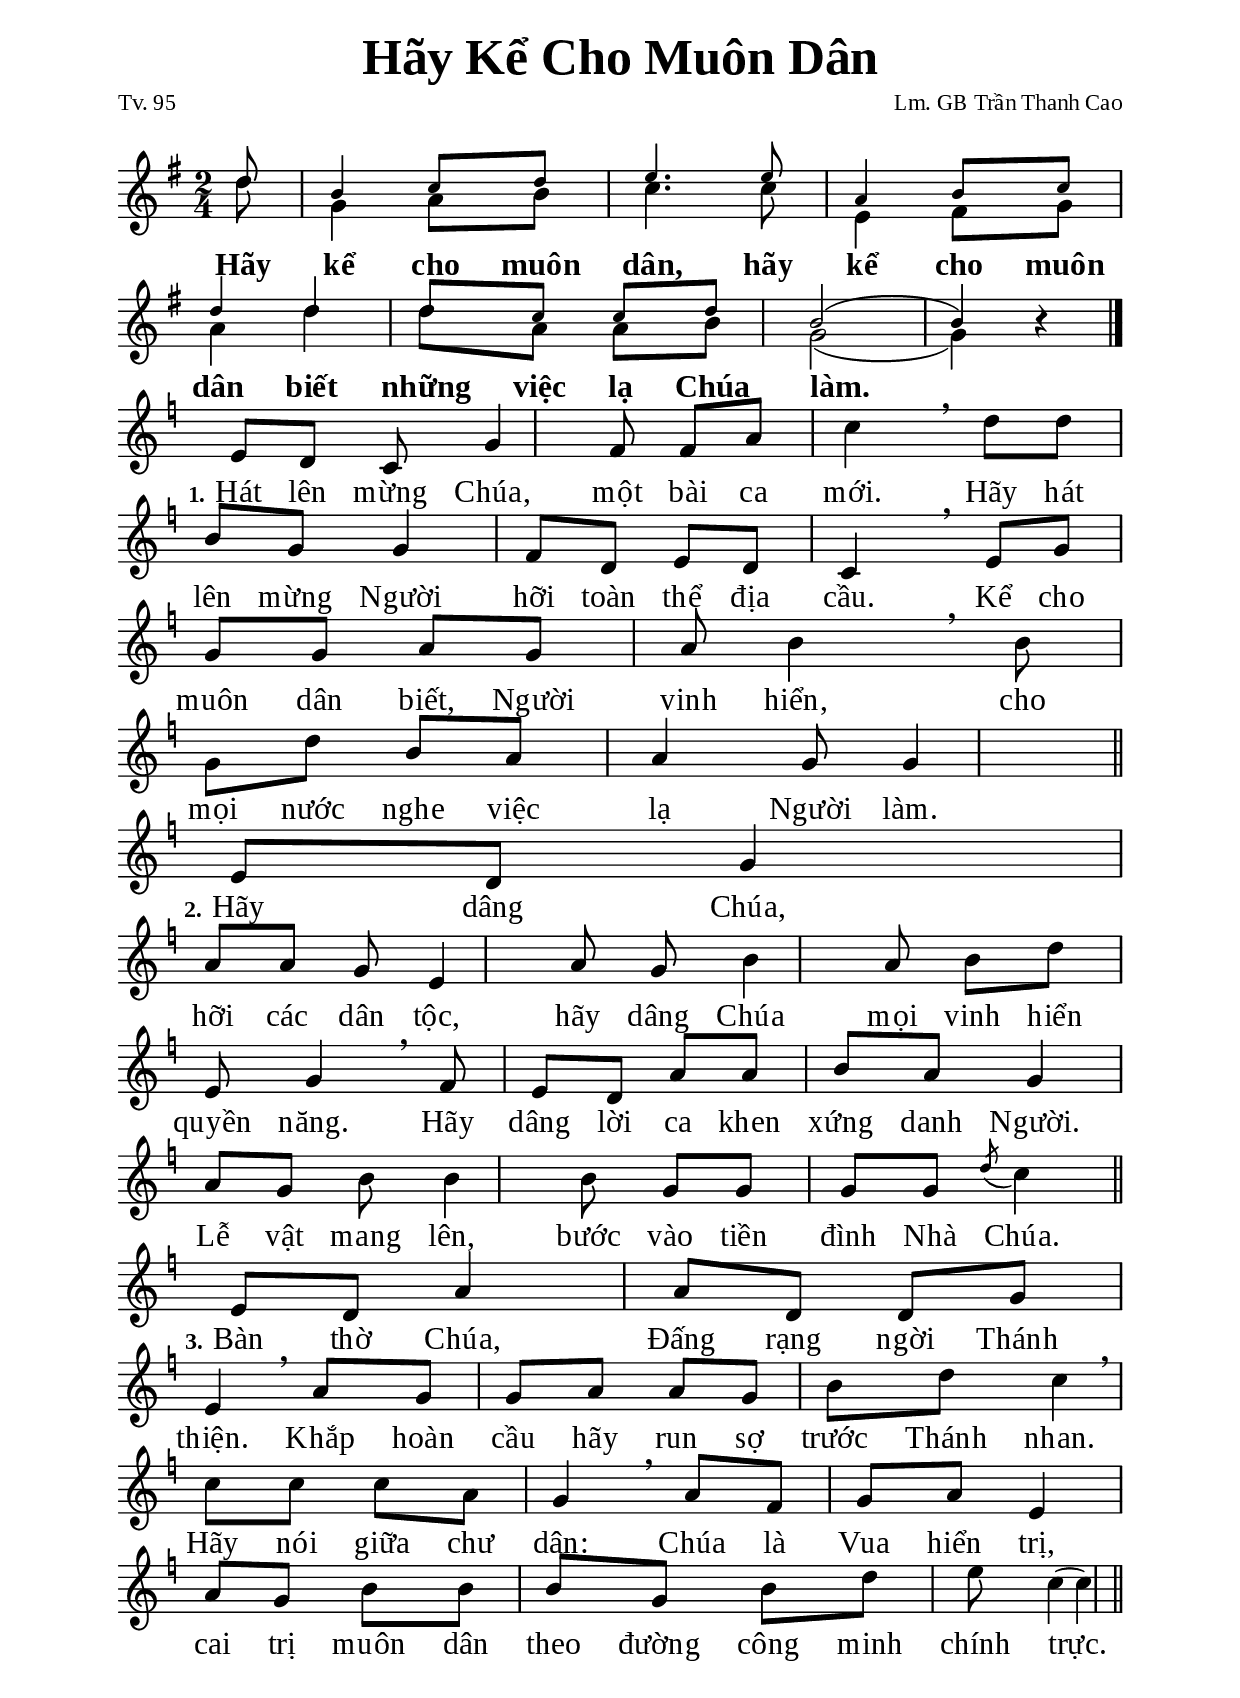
% Cài đặt chung
\version "2.20.0"
\include "english.ly"

\header {
  title = \markup { \fontsize #3 "Hãy Kể Cho Muôn Dân" }
  poet = "Tv. 95"
  composer = "Lm. GB Trần Thanh Cao"
  arranger = " "
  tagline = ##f
}

\paper {
  #(set-paper-size "a4")
  top-margin = 10\mm
  bottom-margin = 10\mm
  left-margin = 20\mm
  right-margin = 20\mm
  indent = #0
  #(define fonts
    (make-pango-font-tree
      "Liberation Serif"
      "Liberation Serif"
      "Liberation Serif"
      (/ 20 20)))
  page-count = #1
}

% Nhạc điệp khúc
nhacDiepKhucSop = \relative c'' {
  \partial 8 d8 |
  g,4 a8 b |
  c4. c8 |
  e,4 fs8 g |
  a4 d |
  d8 a a b |
  g2 ( |
  g4) r \bar "|."
}

nhacDiepKhucBas = \relative c'' {
  \partial 8 d8 |
  b4 c8 d |
  e4. e8 |
  a,4 b8 c |
  d4 d |
  d8 c c d |
  b2 ( |
  b4) r
}

% Nhạc phiên khúc
nhacPhienKhucMot = \relative c' {
  e8 d c g'4 f8 f a c4 \breathe
  d8 d b g g4 f8 d e d c4 \breathe
  e8 g g g a g a b4 \breathe
  b8 g d' b a a4 g8 g4 \bar "||"
}

nhacPhienKhucHai = \relative c' {
  e8 d g4 a8 a g e4 a8 g b4 a8 b d e, g4 \breathe
  f8 e d a' a b a g4
  a8 g b b4 b8 g g g g \acciaccatura d' c4 \bar "||"
}

nhacPhienKhucBa = \relative c' {
  e8 d a'4 a8 d, d g e4 \breathe
  a8 g g a a g b d c4 \breathe
  c8 c c a g4 \breathe
  a8 f g a e4 a8 g b b b g b d e c4 (c) \bar "||"
}

% Lời điệp khúc
loiDiepKhuc = \lyricmode {
  Hãy kể cho muôn dân,
  hãy kể cho muôn dân biết những việc lạ Chúa làm.
}

% Lời phiên khúc
loiPhienKhucMot = \lyricmode {
  \set stanza = #"1."
  Hát lên mừng Chúa, một bài ca mới.
  Hãy hát lên mừng Người hỡi toàn thể địa cầu.
  Kể cho muôn dân biết, Người vinh hiển,
  cho mọi nước nghe việc lạ Người làm.
}

loiPhienKhucHai = \lyricmode {
  \set stanza = #"2."
  Hãy dâng Chúa, hỡi các dân tộc,
  hãy dâng Chúa mọi vinh hiển quyền năng.
  Hãy dâng lời ca khen xứng danh Người.
  Lễ vật mang lên, bước vào tiền đình Nhà Chúa.
}

loiPhienKhucBa = \lyricmode {
  \set stanza = #"3."
  Bàn thờ Chúa, Đấng rạng ngời Thánh thiện.
  Khắp hoàn cầu hãy run sợ trước Thánh nhan.
  Hãy nói giữa chư dân:
  Chúa là Vua hiển trị,
  cai trị muôn dân theo đường công minh chính trực.
}


% Dàn trang
\score {
  \new ChoirStaff <<
    \new Staff = diepKhuc \with {
        \consists "Merge_rests_engraver"
        \magnifyStaff #(magstep +1)
      }
      <<
      \new Voice = beSop {
        \voiceTwo \key g \major \time 2/4 \nhacDiepKhucSop
      }
      \new Voice = beBas {
        \override NoteHead.font-size = #-2
        \voiceOne \key g \major \time 2/4 \nhacDiepKhucBas
      }
    >>
    \new Lyrics \lyricsto beSop \loiDiepKhuc
  >>
  \layout {
    \override Lyrics.LyricText.font-series = #'bold
    \override Lyrics.LyricText.font-size = #+3
    \override Lyrics.LyricSpace.minimum-distance = #4.0
    \override Score.BarNumber.break-visibility = ##(#f #f #f)
    \override Score.SpacingSpanner.uniform-stretching = ##t
  }
}

\score {
  \new ChoirStaff <<
    \new Staff = phienKhuc \with {
        \magnifyStaff #(magstep +1)
      }
      <<
      \new Voice = beSop {
        \key c \major \time 2/4
        \set Staff.keyAlterations = #`(((1 . 3) . ,NATURAL))
        \nhacPhienKhucMot
      }
    >>
    \new Lyrics \lyricsto beSop \loiPhienKhucMot
  >>
  \layout {
    \override Staff.TimeSignature.transparent = ##t
    \override Lyrics.LyricText.font-size = #+3
    \override Lyrics.LyricSpace.minimum-distance = #2.5
    \override Score.BarNumber.break-visibility = ##(#f #f #f)
    \override Score.SpacingSpanner.uniform-stretching = ##t
    \set Score.barAlways = ##t
    \set Score.defaultBarType = ""
  } 
}

\score {
  \new ChoirStaff <<
    \new Staff = phienKhuc \with {
        \magnifyStaff #(magstep +1)
      }
      <<
      \new Voice = beSop {
        \key c \major \time 2/4
        \set Staff.keyAlterations = #`(((1 . 3) . ,NATURAL))
        \nhacPhienKhucHai
      }
    >>
    \new Lyrics \lyricsto beSop \loiPhienKhucHai
  >>
  \layout {
    \override Staff.TimeSignature.transparent = ##t
    \override Lyrics.LyricText.font-size = #+3
    \override Lyrics.LyricSpace.minimum-distance = #2.5
    \override Score.BarNumber.break-visibility = ##(#f #f #f)
    \override Score.SpacingSpanner.uniform-stretching = ##t
    \set Score.barAlways = ##t
    \set Score.defaultBarType = ""
  } 
}

\score {
  \new ChoirStaff <<
    \new Staff = phienKhuc \with {
        \magnifyStaff #(magstep +1)
      }
      <<
      \new Voice = beSop {
        \key c \major \time 2/4
        \set Staff.keyAlterations = #`(((1 . 3) . ,NATURAL))
        \nhacPhienKhucBa
      }
    >>
    \new Lyrics \lyricsto beSop \loiPhienKhucBa
  >>
  \layout {
    \override Staff.TimeSignature.transparent = ##t
    \override Lyrics.LyricText.font-size = #+3
    \override Lyrics.LyricSpace.minimum-distance = #3.5
    \override Score.BarNumber.break-visibility = ##(#f #f #f)
    \override Score.SpacingSpanner.uniform-stretching = ##t
    \set Score.barAlways = ##t
    \set Score.defaultBarType = ""
  } 
}

